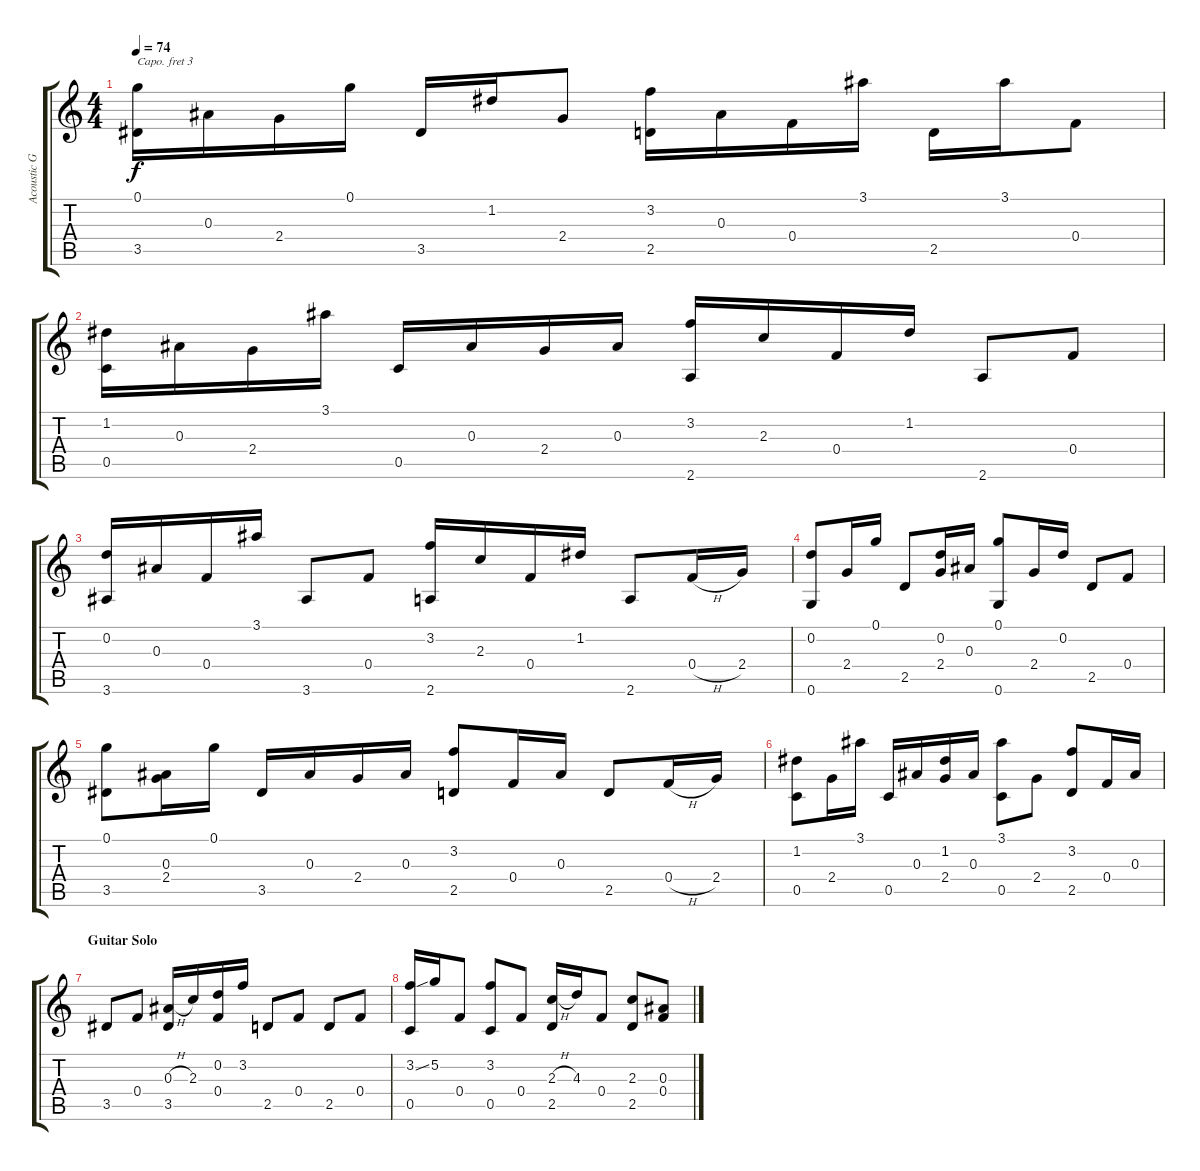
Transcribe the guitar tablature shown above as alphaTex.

\track ("Acoustic Guitar (Nylon String) capo III" "Acoustic G") {instrument acousticguitarnylon}
\staff {score tabs}
\capo 3
\tuning (E4 B3 G3 D3 A2 E2) {hide}
\ts (4 4)
\tempo 74
\clef g2
\ks c
(0.1 3.5).16{dy f} 0.3.16 2.4.16 0.1.16 3.5.16 1.2.16 2.4.8 (3.2 2.5).16 0.3.16 0.4.16 3.1.16 2.5.16 3.1.16 0.4.8 |
(1.2 0.5).16 0.3.16 2.4.16 3.1.16 0.5.16 0.3.16 2.4.16 0.3.16 (3.2 2.6).16 2.3.16 0.4.16 1.2.16 2.6.8 0.4.8 |
(0.2 3.6).16 0.3.16 0.4.16 3.1.16 3.6.8 0.4.8 (3.2 2.6).16 2.3.16 0.4.16 1.2.16 2.6.8 0.4{h}.16 2.4.16 |
(0.2 0.6).8 2.4.16 0.1.16 2.5.8 (0.2 2.4).16 0.3.16 (0.1 0.6).8 2.4.16 0.2.16 2.5.8 0.4.8 |
(0.1 3.5).8 (0.3 2.4).16 0.1.16 3.5.16 0.3.16 2.4.16 0.3.16 (3.2 2.5).8 0.4.16 0.3.16 2.5.8 0.4{h}.16 2.4.16 |
(1.2 0.5).8 2.4.16 3.1.16 0.5.16 0.3.16 (1.2 2.4).16 0.3.16 (3.1 0.5).8 2.4.8 (3.2 2.5).8 0.4.16 0.3.16 |
\section ("" "Guitar Solo")
3.5.8 0.4.8 (0.3{h} 3.5).16 2.3.16 (0.2 0.4).16 3.2.16 2.5.8 0.4.8 2.5.8 0.4.8 |
(3.2{ss} 0.5).16 5.2.16 0.4.8 (3.2 0.5).8 0.4.8 (2.3{h} 2.5).16 4.3.16 0.4.8 (2.3 2.5).8 (0.3 0.4).8
